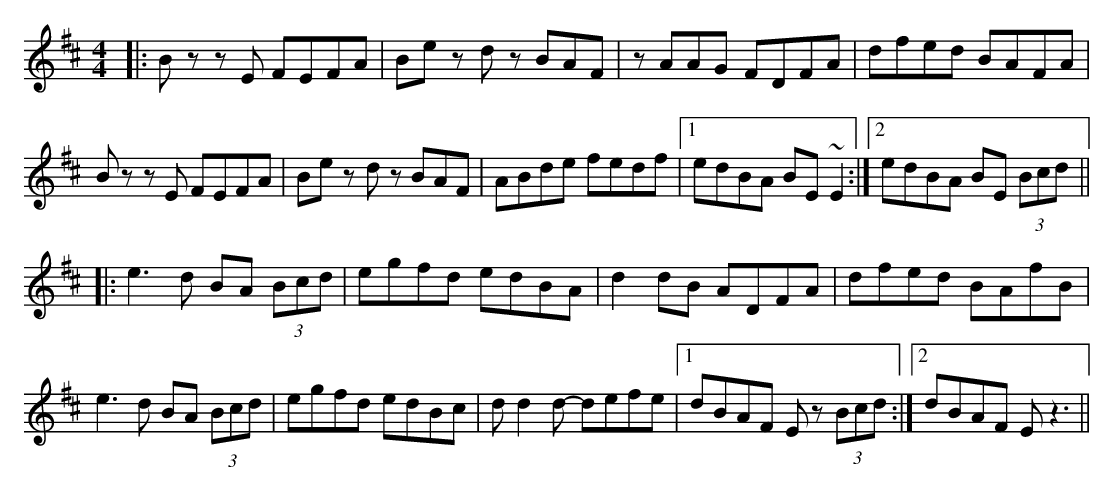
X:1
M:4/4
K:Edor
|:B zzE FEFA|Be zd zBAF|zAAG FDFA|dfed BAFA|
B zzE FEFA|Be zd zBAF|ABde fedf|1 edBA BE~E2:|2 edBA BE (3Bcd||
|:e3d BA (3Bcd|egfd edBA|d2 dB ADFA|dfed BAfB|
e3d BA (3Bcd|egfd edBc|dd2d- defe|1 dBAF E z(3Bcd:|2 dBAF E z3||
